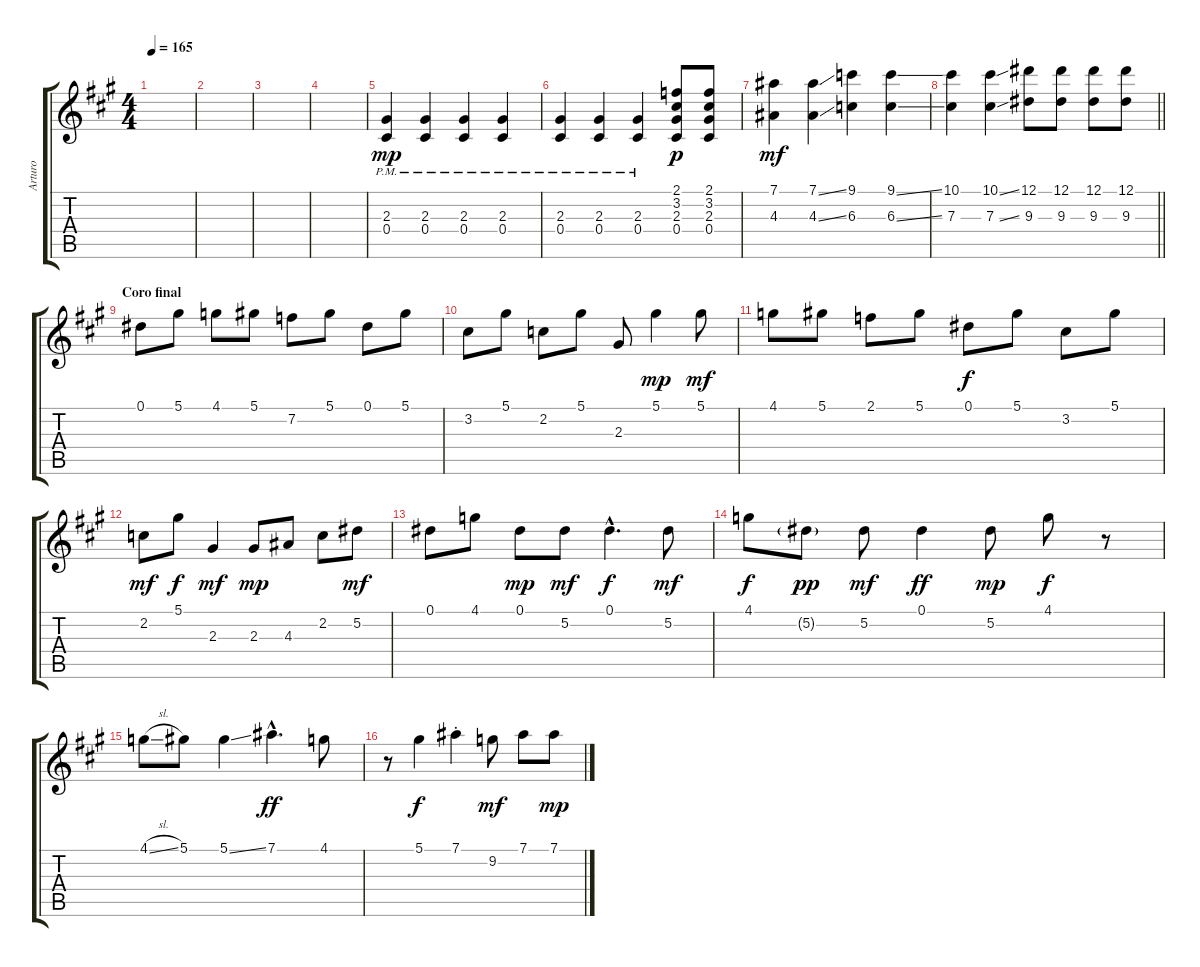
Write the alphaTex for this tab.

\track ("Arturo" "Arturo") {instrument acousticguitarsteel}
\staff {score tabs}
\tuning (Eb4 Bb3 Gb3 Db3 Ab2 Eb2) {hide}
\ts (4 4)
\tempo 165
\clef g2
\ks a
|
|
|
|
(2.3{pm} 0.4{pm}).4{dy mp} (2.3{pm} 0.4{pm}).4 (2.3{pm} 0.4{pm}).4 (2.3{pm} 0.4{pm}).4 |
(2.3{pm} 0.4{pm}).4 (2.3{pm} 0.4{pm}).4 (2.3{pm} 0.4{pm}).4 (2.1 3.2 2.3 0.4).8{dy p} (2.1 3.2 2.3 0.4).8 |
(7.1 4.3).4{dy mf} (7.1{ss} 4.3{ss}).4 (9.1 6.3).4 (9.1{ss} 6.3{ss}).4 |
\barLineRight lightlight
(10.1 7.3).4 (10.1{ss} 7.3{ss}).4 (12.1 9.3).8 (12.1 9.3).8 (12.1 9.3).8 (12.1 9.3).8 |
\section ("" "Coro final")
0.1.8 5.1.8 4.1.8 5.1.8 7.2.8 5.1.8 0.1.8 5.1.8 |
3.2.8 5.1.8 2.2.8 5.1.8 2.3.8 5.1.4{dy mp} 5.1.8{dy mf} |
4.1.8 5.1.8 2.1.8 5.1.8 0.1.8{dy f} 5.1.8 3.2.8 5.1.8 |
2.2.8{dy mf} 5.1.8{dy f} 2.3.4{dy mf} 2.3.8{dy mp} 4.3.8 2.2.8 5.2.8{dy mf} |
0.1.8 4.1.8 0.1.8{dy mp} 5.2.8{dy mf} 0.1{hac}.4{d dy f} 5.2.8{dy mf} |
4.1.8{dy f} 5.2{g}.8{dy pp} 5.2.8{dy mf} 0.1.4{dy ff} 5.2.8{dy mp} 4.1.8{dy f} r.8 |
4.1{sl}.8 5.1.8 5.1{ss}.4 7.1{hac}.4{d dy ff} 4.1.8 |
r.8 5.1.4{dy f} 7.1{st}.4 9.2.8{dy mf} 7.1.8 7.1.8{dy mp}
